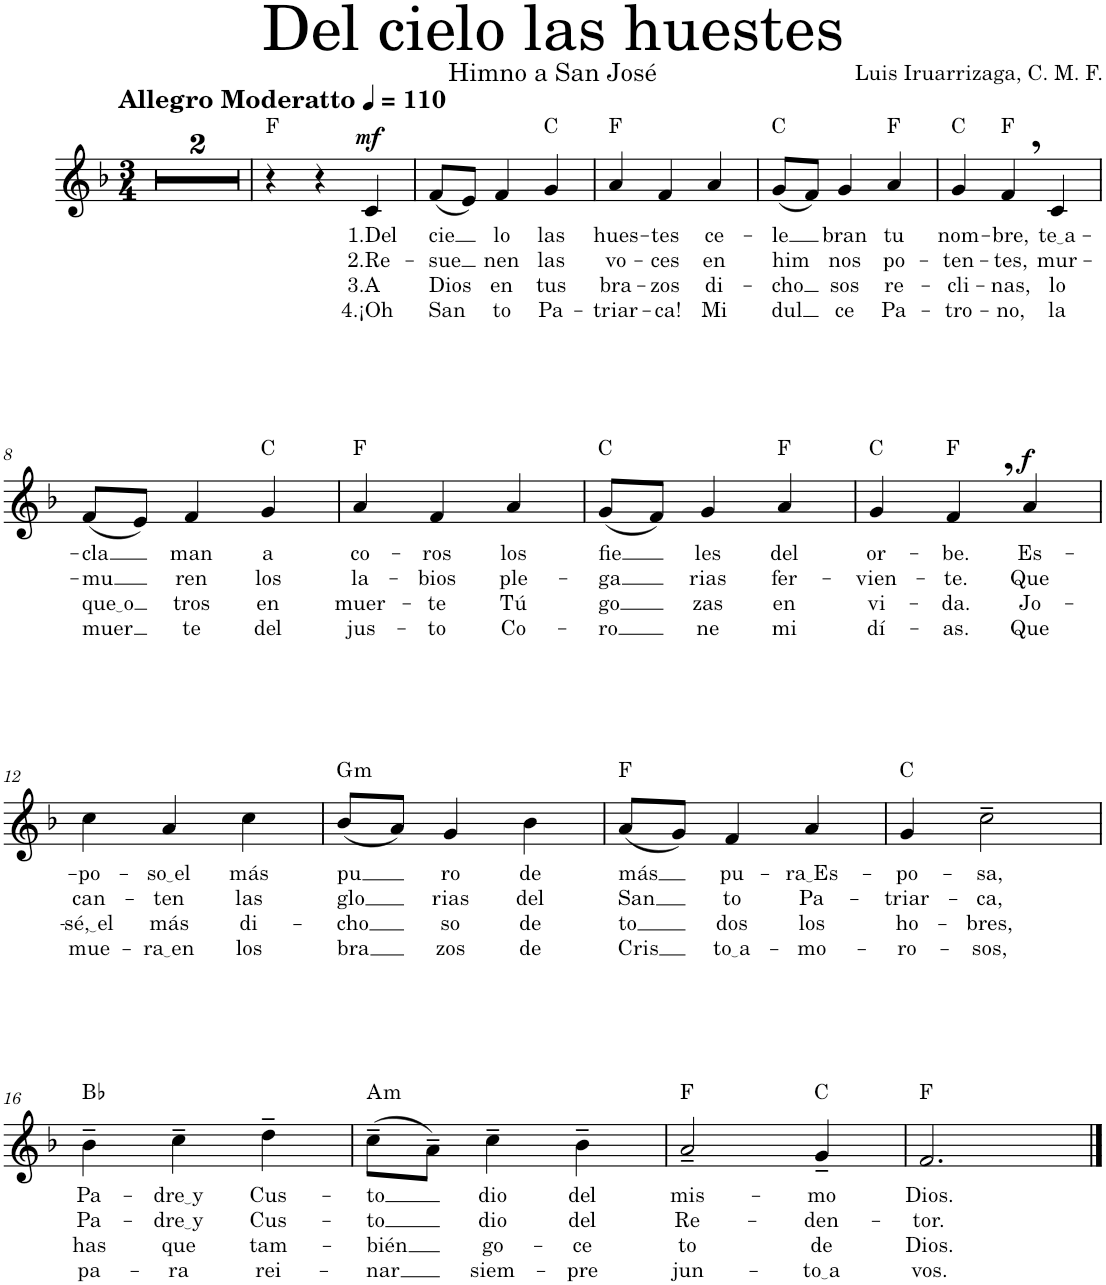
**kern	**text	**text	**text	**text	**dynam	**harte
*part1	*part1	*part1	*part1	*part1	*part1	*part1
*staff1	*staff1	*staff1	*staff1	*staff1	*staff1	*
*I"Soprano	*	*	*	*	*	*
*I'S.	*	*	*	*	*	*
*clefG2	*	*	*	*	*	*
*k[b-]	*	*	*	*	*	*
*M3/4	*	*	*	*	*	*
*MM110	*	*	*	*	*	*
=1	=1	=1	=1	=1	=1	=1
!LO:TX:a:B:t=Allegro Moderatto	!	!	!	!	!	!
2.r	.	.	.	.	.	.
=2	=2	=2	=2	=2	=2	=2
2.r	.	.	.	.	.	.
=3	=3	=3	=3	=3	=3	=3
4r	.	.	.	.	.	F:maj
4r	.	.	.	.	.	.
!	!LO:LY:b	!LO:LY:b	!LO:LY:b	!LO:LY:b	!LO:DY:a	!
4c/	1.Del	2.Re-	3.A	4.¡Oh	mf	.
=4	=4	=4	=4	=4	=4	=4
!	!LO:LY:b	!LO:LY:b	!LO:LY:b	!LO:LY:b	!	!
(8f/L	cie	-sue	Dios	San	.	.
8e/J)	.	.	.	.	.	.
!	!LO:LY:b	!LO:LY:b	!LO:LY:b	!LO:LY:b	!	!
4f/	lo	nen	en	to	.	.
!	!LO:LY:b	!LO:LY:b	!LO:LY:b	!LO:LY:b	!	!
4g/	las	las	tus	Pa-	.	C:maj
=5	=5	=5	=5	=5	=5	=5
!	!LO:LY:b	!LO:LY:b	!LO:LY:b	!LO:LY:b	!	!
4a/	hues-	vo-	bra-	-triar-	.	F:maj
!	!LO:LY:b	!LO:LY:b	!LO:LY:b	!LO:LY:b	!	!
4f/	-tes	-ces	-zos	-ca!	.	.
!	!LO:LY:b	!LO:LY:b	!LO:LY:b	!LO:LY:b	!	!
4a/	ce-	en	di-	Mi	.	.
=6	=6	=6	=6	=6	=6	=6
!	!LO:LY:b	!LO:LY:b	!LO:LY:b	!LO:LY:b	!	!
(8g/L	-le	him	-cho	dul	.	C:maj
8f/J)	.	.	.	.	.	.
!	!LO:LY:b	!LO:LY:b	!LO:LY:b	!LO:LY:b	!	!
4g/	bran	nos	sos	ce	.	.
!	!LO:LY:b	!LO:LY:b	!LO:LY:b	!LO:LY:b	!	!
4a/	tu	po-	re-	Pa-	.	F:maj
=7	=7	=7	=7	=7	=7	=7
!	!LO:LY:b	!LO:LY:b	!LO:LY:b	!LO:LY:b	!	!
4g/	nom-	-ten-	-cli-	-tro-	.	C:maj
!	!LO:LY:b	!LO:LY:b	!LO:LY:b	!LO:LY:b	!	!
4f,/	-bre,	-tes,	-nas,	-no,	.	F:maj
!	!LO:LY:b	!LO:LY:b	!LO:LY:b	!LO:LY:b	!	!
4c/	te a	mur-	lo	la	.	.
!!LO:LB:g=z
=8	=8	=8	=8	=8	=8	=8
!	!LO:LY:b	!LO:LY:b	!LO:LY:b	!LO:LY:b	!	!
(8f/L	-cla	-mu	que o	muer	.	.
8e/J)	.	.	.	.	.	.
!	!LO:LY:b	!LO:LY:b	!LO:LY:b	!LO:LY:b	!	!
4f/	man	ren	tros	te	.	.
!	!LO:LY:b	!LO:LY:b	!LO:LY:b	!LO:LY:b	!	!
4g/	a	los	en	del	.	C:maj
=9	=9	=9	=9	=9	=9	=9
!	!LO:LY:b	!LO:LY:b	!LO:LY:b	!LO:LY:b	!	!
4a/	co-	la-	muer-	jus-	.	F:maj
!	!LO:LY:b	!LO:LY:b	!LO:LY:b	!LO:LY:b	!	!
4f/	-ros	-bios	-te	-to	.	.
!	!LO:LY:b	!LO:LY:b	!LO:LY:b	!LO:LY:b	!	!
4a/	los	ple-	Tú	Co-	.	.
=10	=10	=10	=10	=10	=10	=10
!	!LO:LY:b	!LO:LY:b	!LO:LY:b	!LO:LY:b	!	!
(8g/L	fie	-ga	go	-ro	.	C:maj
8f/J)	.	.	.	.	.	.
!	!LO:LY:b	!LO:LY:b	!LO:LY:b	!LO:LY:b	!	!
4g/	les	rias	zas	ne	.	.
!	!LO:LY:b	!LO:LY:b	!LO:LY:b	!LO:LY:b	!	!
4a/	del	fer-	en	mi	.	F:maj
=11	=11	=11	=11	=11	=11	=11
!	!LO:LY:b	!LO:LY:b	!LO:LY:b	!LO:LY:b	!	!
4g/	or-	-vien-	vi-	dí-	.	C:maj
!	!LO:LY:b	!LO:LY:b	!LO:LY:b	!LO:LY:b	!	!
4f,/	-be.	-te.	-da.	-as.	.	F:maj
!	!LO:LY:b	!LO:LY:b	!LO:LY:b	!LO:LY:b	!LO:DY:a	!
4a/	Es-	Que	Jo-	Que	f	.
!!LO:LB:g=z
=12	=12	=12	=12	=12	=12	=12
!	!LO:LY:b	!LO:LY:b	!LO:LY:b	!LO:LY:b	!	!
4cc\	-po-	can-	sé, el	mue-	.	.
!	!LO:LY:b	!LO:LY:b	!LO:LY:b	!LO:LY:b	!	!
4a/	so el	-ten	más	ra en	.	.
!	!LO:LY:b	!LO:LY:b	!LO:LY:b	!LO:LY:b	!	!
4cc\	más	las	di-	los	.	.
=13	=13	=13	=13	=13	=13	=13
!	!LO:LY:b	!LO:LY:b	!LO:LY:b	!LO:LY:b	!	!LO:H:kt=m
(8b-/L	pu	glo	-cho	bra	.	G:min
8a/J)	.	.	.	.	.	.
!	!LO:LY:b	!LO:LY:b	!LO:LY:b	!LO:LY:b	!	!
4g/	ro	rias	so	zos	.	.
!	!LO:LY:b	!LO:LY:b	!LO:LY:b	!LO:LY:b	!	!
4b-\	de	del	de	de	.	.
=14	=14	=14	=14	=14	=14	=14
!	!LO:LY:b	!LO:LY:b	!LO:LY:b	!LO:LY:b	!	!
(8a/L	más	San	to	Cris	.	F:maj
8g/J)	.	.	.	.	.	.
!	!LO:LY:b	!LO:LY:b	!LO:LY:b	!LO:LY:b	!	!
4f/	pu-	to	dos	to a	.	.
!	!LO:LY:b	!LO:LY:b	!LO:LY:b	!LO:LY:b	!	!
4a/	ra Es	Pa-	los	-mo-	.	.
=15	=15	=15	=15	=15	=15	=15
!	!LO:LY:b	!LO:LY:b	!LO:LY:b	!LO:LY:b	!	!
4g/	-po-	-triar-	ho-	-ro-	.	C:maj
!	!LO:LY:b	!LO:LY:b	!LO:LY:b	!LO:LY:b	!	!
2cc~\	-sa,	-ca,	-bres,	-sos,	.	.
!!LO:LB:g=z
=16	=16	=16	=16	=16	=16	=16
!	!LO:LY:b	!LO:LY:b	!LO:LY:b	!LO:LY:b	!	!
4b-~\	Pa-	Pa-	has	pa-	.	Bb:maj
!	!LO:LY:b	!LO:LY:b	!LO:LY:b	!LO:LY:b	!	!
4cc~\	dre y	dre y	que	-ra	.	.
!	!LO:LY:b	!LO:LY:b	!LO:LY:b	!LO:LY:b	!	!
4dd~\	Cus-	Cus-	tam-	rei-	.	.
=17	=17	=17	=17	=17	=17	=17
!	!LO:LY:b	!LO:LY:b	!LO:LY:b	!LO:LY:b	!	!LO:H:kt=m
(8cc~\L	-to	-to	-bién	-nar	.	A:min
8a~\J)	.	.	.	.	.	.
!	!LO:LY:b	!LO:LY:b	!LO:LY:b	!LO:LY:b	!	!
4cc~\	dio	dio	go-	siem-	.	.
!	!LO:LY:b	!LO:LY:b	!LO:LY:b	!LO:LY:b	!	!
4b-~\	del	del	-ce	-pre	.	.
=18	=18	=18	=18	=18	=18	=18
!	!LO:LY:b	!LO:LY:b	!LO:LY:b	!LO:LY:b	!	!
2a~/	mis-	Re-	to	jun-	.	F:maj
!	!LO:LY:b	!LO:LY:b	!LO:LY:b	!LO:LY:b	!	!
4g~/	-mo	-den-	de	to a	.	C:maj
=	=	=	=	=	=	=
*-	*-	*-	*-	*-	*-	*-
